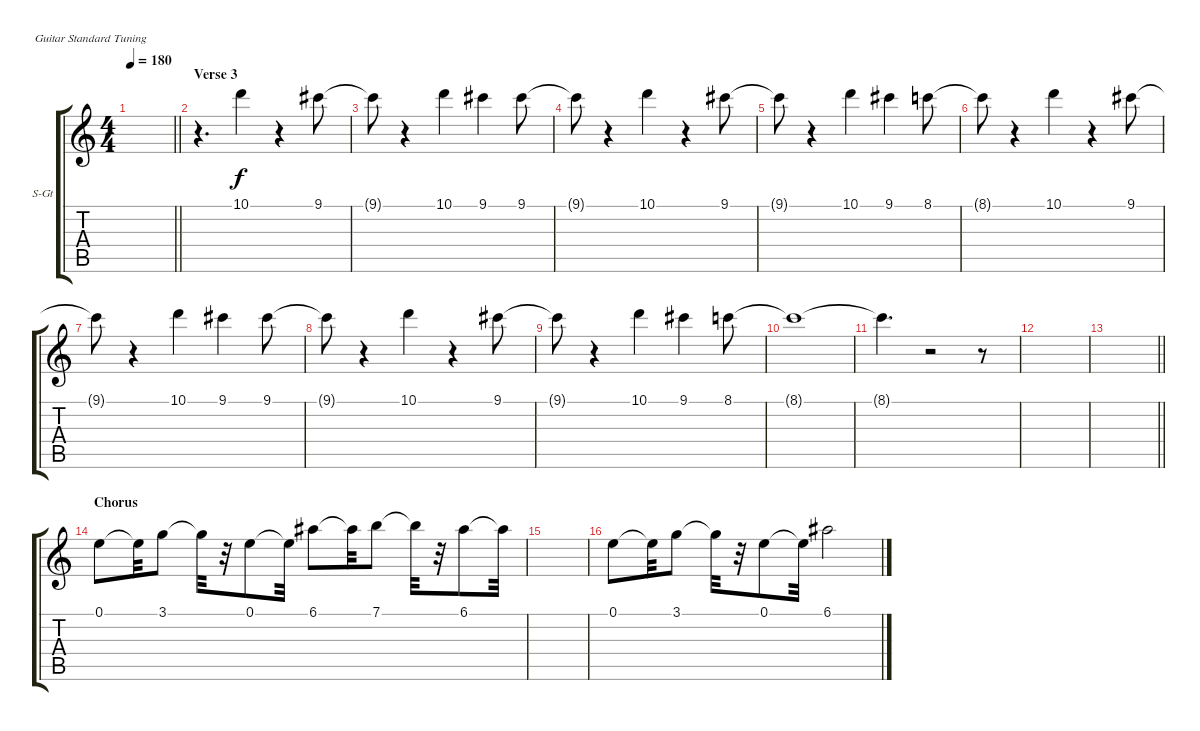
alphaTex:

\bracketExtendMode groupsimilarinstruments
\firstSystemTrackNameOrientation horizontal
\otherSystemsTrackNameOrientation horizontal
\track ("Vocals" "S-Gt") {instrument synthvoice}
\staff {score tabs}
\tuning (E4 B3 G3 D3 A2 E2)
\displaytranspose 12
\ts (4 4)
\tempo 180
\clef g2
\barLineRight lightlight
\ks c
|
\section ("" "Verse 3")
r.4{d} 10.1.4 r.4 9.1.8 |
9.1{t}.8 r.4 10.1.4 9.1.4 9.1.8 |
9.1{t}.8 r.4 10.1.4 r.4 9.1.8 |
9.1{t}.8 r.4 10.1.4 9.1.4 8.1.8 |
8.1{t}.8 r.4 10.1.4 r.4 9.1.8 |
9.1{t}.8 r.4 10.1.4 9.1.4 9.1.8 |
9.1{t}.8 r.4 10.1.4 r.4 9.1.8 |
9.1{t}.8 r.4 10.1.4 9.1.4 8.1.8 |
8.1{t}.1 |
8.1{t}.4{d} r.2 r.8 |
|
\barLineRight lightlight
|
\section ("" "Chorus")
0.1.8 0.1{t}.32 3.1.8 3.1{t}.32 r.32 0.1.8 0.1{t}.32 6.1.8 6.1{t}.32 7.1.8 7.1{t}.32 r.32 6.1.8 6.1{t}.32 |
|
0.1.8 0.1{t}.32 3.1.8 3.1{t}.32 r.32 0.1.8 0.1{t}.32 6.1.2
